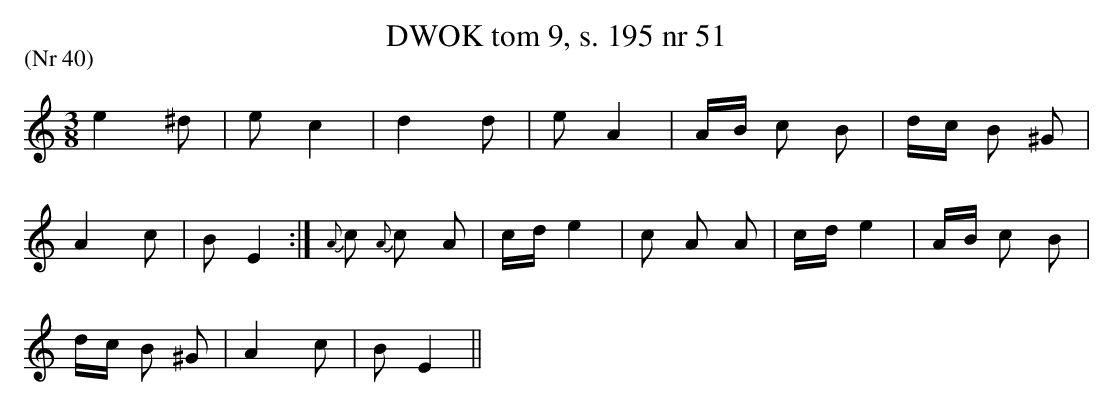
X:1
T:DWOK tom 9, s. 195 nr 51
P:(Nr 40)
L:1/16
M:3/8
K:C
e4 ^d2|e2 c4|d4 d2|e2 A4|AB c2 B2|dc B2 ^G2|
A4 c2|B2 E4:|{A}c2 {A }c2 A2|cd e4|c2 A2 A2|cd e4|AB c2 B2|
dc B2 ^G2|A4 c2|B2 E4||
